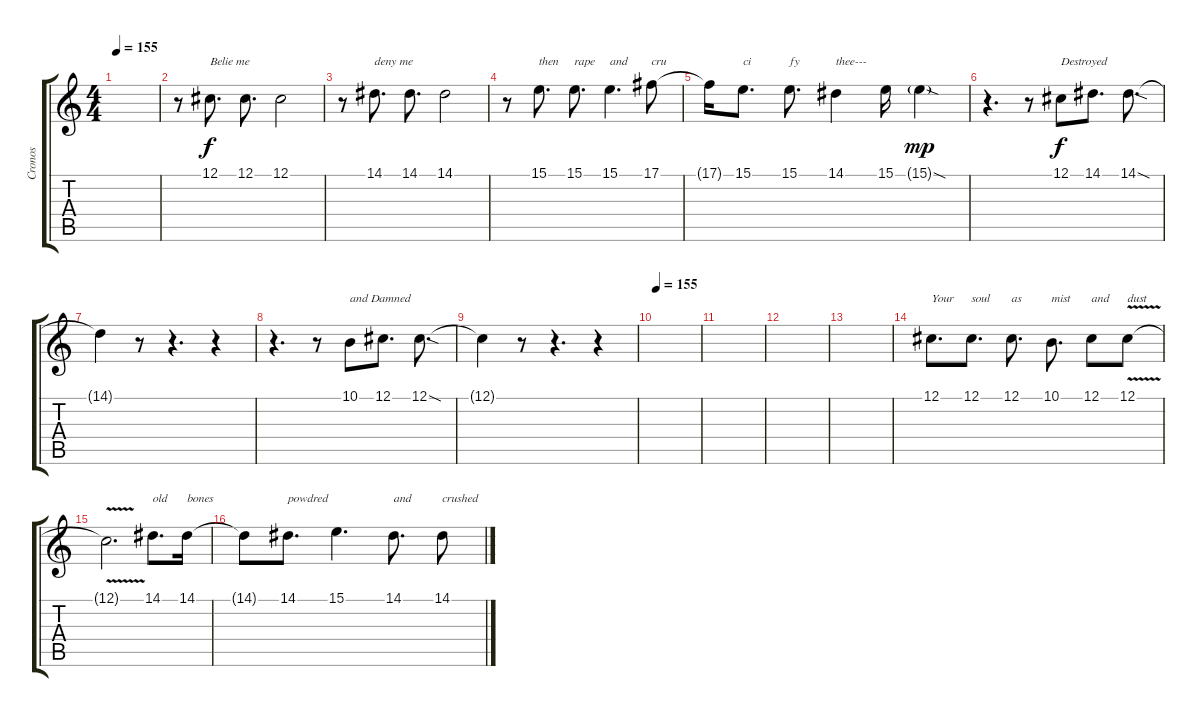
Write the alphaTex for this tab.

\track ("Cronos" "Cronos") {instrument lead6voice}
\staff {score tabs}
\tuning (Db4 Ab3 E3 B2 Gb2 Db2) {hide}
\ts (4 4)
\tempo 155
\clef g2
\ks c
|
r.8 12.1.8{d txt "Belie me" dy f} 12.1.8{d} 12.1.2 |
r.8 14.1.8{d txt "deny me"} 14.1.8{d} 14.1.2 |
r.8 15.1.8{d txt "then"} 15.1.8{d txt "rape"} 15.1.4{d txt "and"} 17.1.8{txt "cru"} |
17.1{t}.16 15.1.8{d txt "ci"} 15.1.8{d txt "fy"} 14.1.4{txt "thee---"} 15.1.16 15.1{sod g}.4{dy mp} |
r.4{d} r.8 12.1.8{txt "Destroyed" dy f} 14.1.8{d} 14.1{sod}.8{d} |
14.1{t}.4 r.8 r.4{d} r.4 |
r.4{d} r.8 10.1.8{txt "and Damned"} 12.1.8{d} 12.1{sod}.8{d} |
12.1{t}.4 r.8 r.4{d} r.4 |
\tempo 155
|
|
|
|
12.1.8{d txt "Your"} 12.1.8{d txt "soul"} 12.1.8{d txt "as"} 10.1.8{d txt "mist"} 12.1.8{txt "and"} 12.1{v}.8{txt "dust"} |
12.1{t}.2{d} 14.1.8{d txt "old"} 14.1.16{txt "bones"} |
14.1{t}.8 14.1.8{d txt "powdred"} 15.1.4{d} 14.1.8{d txt "and"} 14.1.8{txt "crushed"}
